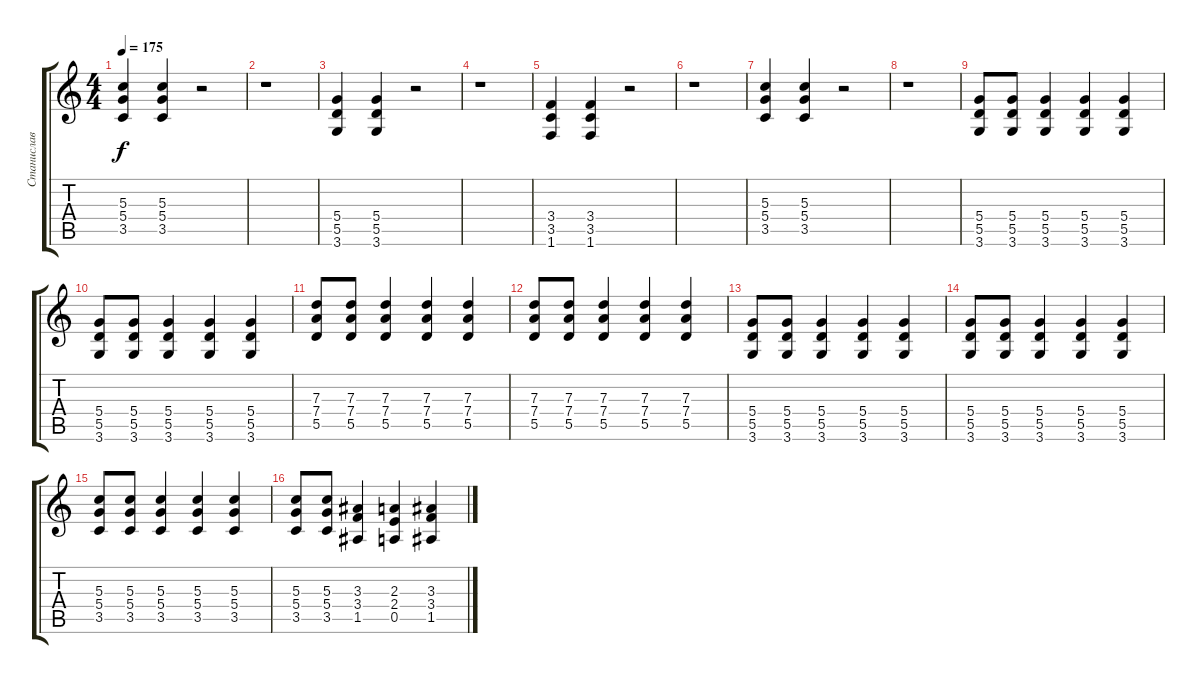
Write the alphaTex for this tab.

\track ("Станислав" "Станислав") {instrument overdrivenguitar}
\staff {score tabs}
\tuning (E4 B3 G3 D3 A2 E2) {hide}
\ts (4 4)
\tempo 175
\clef g2
\ks c
(5.3 5.4 3.5).4{dy f} (5.3 5.4 3.5).4 r.2 |
r.1 |
(5.4 5.5 3.6).4 (5.4 5.5 3.6).4 r.2 |
r.1 |
(3.4 3.5 1.6).4 (3.4 3.5 1.6).4 r.2 |
r.1 |
(5.3 5.4 3.5).4 (5.3 5.4 3.5).4 r.2 |
r.1 |
(5.4 5.5 3.6).8 (5.4 5.5 3.6).8 (5.4 5.5 3.6).4 (5.4 5.5 3.6).4 (5.4 5.5 3.6).4 |
(5.4 5.5 3.6).8 (5.4 5.5 3.6).8 (5.4 5.5 3.6).4 (5.4 5.5 3.6).4 (5.4 5.5 3.6).4 |
(7.3 7.4 5.5).8 (7.3 7.4 5.5).8 (7.3 7.4 5.5).4 (7.3 7.4 5.5).4 (7.3 7.4 5.5).4 |
(7.3 7.4 5.5).8 (7.3 7.4 5.5).8 (7.3 7.4 5.5).4 (7.3 7.4 5.5).4 (7.3 7.4 5.5).4 |
(5.4 5.5 3.6).8 (5.4 5.5 3.6).8 (5.4 5.5 3.6).4 (5.4 5.5 3.6).4 (5.4 5.5 3.6).4 |
(5.4 5.5 3.6).8 (5.4 5.5 3.6).8 (5.4 5.5 3.6).4 (5.4 5.5 3.6).4 (5.4 5.5 3.6).4 |
(5.3 5.4 3.5).8 (5.3 5.4 3.5).8 (5.3 5.4 3.5).4 (5.3 5.4 3.5).4 (5.3 5.4 3.5).4 |
(5.3 5.4 3.5).8 (5.3 5.4 3.5).8 (3.3 3.4 1.5).4 (2.3 2.4 0.5).4 (3.3 3.4 1.5).4
